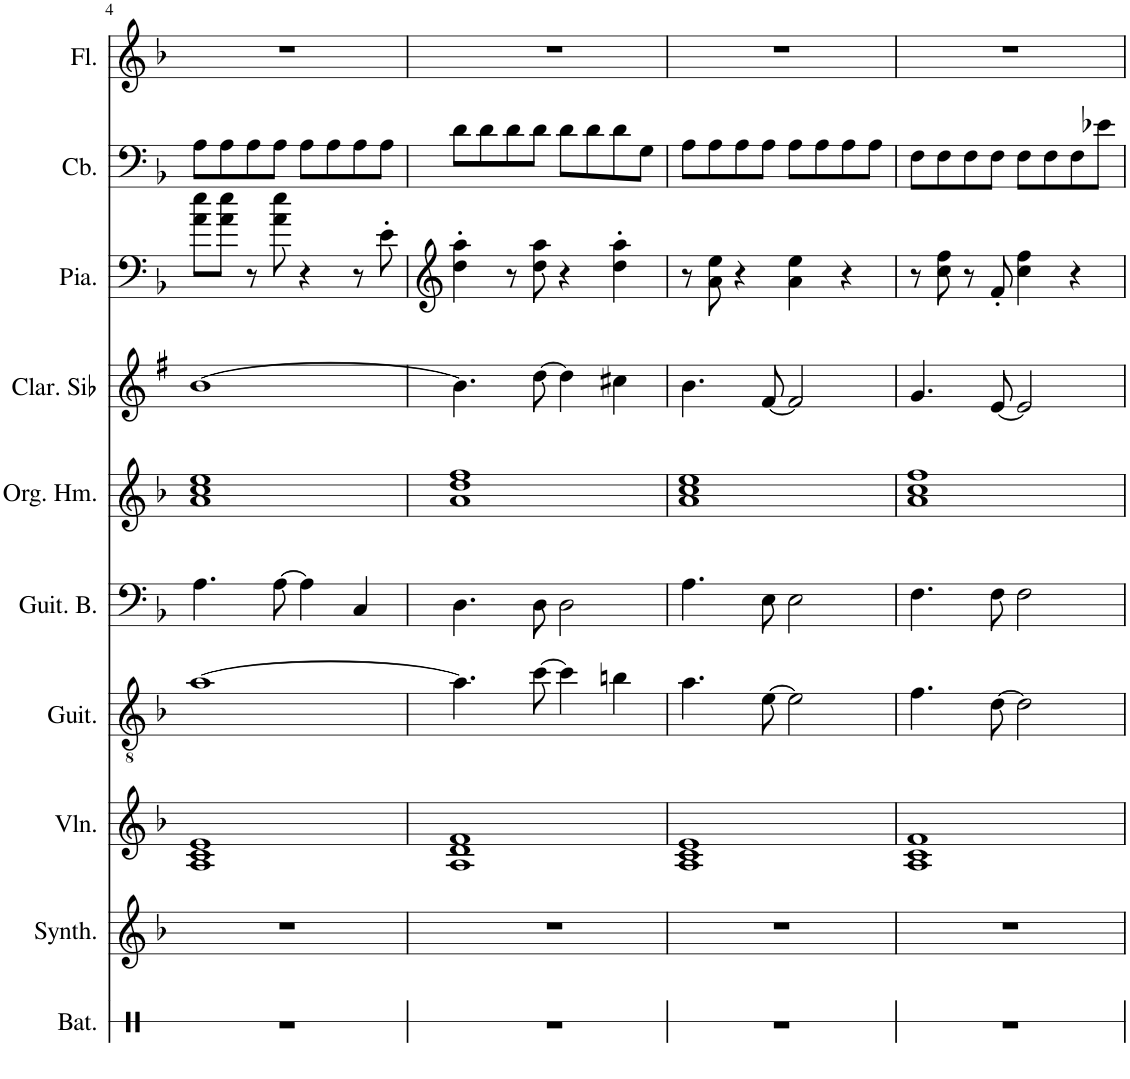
**kern	**kern	**kern	**kern	**kern	**kern	**kern	**kern	**kern	**kern
*part10	*part9	*part8	*part7	*part6	*part5	*part4	*part3	*part2	*part1
*staff10	*staff9	*staff8	*staff7	*staff6	*staff5	*staff4	*staff3	*staff2	*staff1
*I"Batterie	*I"Synthétiseur d'effets, FX 4 (atmosphere)	*I"Violon	*I"Guitare acoustique, Acoustic Guitar (steel)	*I"Guitare Basse, Slap Bass 1	*I"Orgue Hammond, Drawbar Organ	*I"Clarinette en Sib	*I"Piano	*I"Contrebasse, Acoustic Bass	*I"Flûte
*I'Bat.	*I'Synth.	*I'Vln.	*I'Guit.	*I'Guit. B.	*I'Org. Hm.	*I'Clar. Sib	*I'Pia.	*I'Cb.	*I'Fl.
!!LO:PB:g=z
*clefX	*clefG2	*clefG2	*clefGv2	*clefF4	*clefG2	*clefG2	*clefG2	*clefF4	*clefG2
*	*	*	*	*Trd7c12	*	*Trd1c2	*	*Trd7c12	*
*k[]	*k[b-]	*k[b-]	*k[b-]	*k[b-]	*k[b-]	*k[f#]	*k[b-]	*k[b-]	*k[b-]
*M4/4	*M4/4	*M4/4	*M4/4	*M4/4	*M4/4	*M4/4	*M4/4	*M4/4	*M4/4
=4	=4	=4	=4	=4	=4	=4	=4	=4	=4
1r	1r	1A 1c 1e	[1a	4.A\	1a 1cc 1ee	[1b	8a\ 8ee\L	8A\L	1r
.	.	.	.	.	.	.	8a\ 8ee\J	8A\	.
.	.	.	.	.	.	.	8r	8A\	.
.	.	.	.	[8A\	.	.	8a\ 8ee\	8A\J	.
.	.	.	.	4A\]	.	.	4r	8A\L	.
.	.	.	.	.	.	.	.	8A\	.
.	.	.	.	4C/	.	.	8r	8A\	.
.	.	.	.	.	.	.	8e'\	8A\J	.
=5	=5	=5	=5	=5	=5	=5	=5	=5	=5
1r	1r	1A 1d 1f	4.a\]	4.D\	1a 1dd 1ff	4.b\]	4dd\' 4aa\'	8d\L	1r
.	.	.	.	.	.	.	.	8d\	.
.	.	.	.	.	.	.	8r	8d\	.
.	.	.	[8cc\	8D\	.	[8dd\	8dd\ 8aa\	8d\J	.
.	.	.	4cc\]	2D\	.	4dd\]	4r	8d\L	.
.	.	.	.	.	.	.	.	8d\	.
.	.	.	4bn\	.	.	4cc#X\	4dd\' 4aa\'	8d\	.
.	.	.	.	.	.	.	.	8G\J	.
=6	=6	=6	=6	=6	=6	=6	=6	=6	=6
1r	1r	1A 1c 1e	4.a\	4.A\	1a 1cc 1ee	4.b\	8r	8A\L	1r
.	.	.	.	.	.	.	8a\ 8ee\	8A\	.
.	.	.	.	.	.	.	4r	8A\	.
.	.	.	[8e\	8E\	.	[8f#/	.	8A\J	.
.	.	.	2e\]	2E\	.	2f#/]	4a\ 4ee\	8A\L	.
.	.	.	.	.	.	.	.	8A\	.
.	.	.	.	.	.	.	4r	8A\	.
.	.	.	.	.	.	.	.	8A\J	.
=7	=7	=7	=7	=7	=7	=7	=7	=7	=7
1r	1r	1A 1c 1f	4.f\	4.F\	1a 1cc 1ff	4.g/	8r	8F\L	1r
.	.	.	.	.	.	.	8cc\ 8ff\	8F\	.
.	.	.	.	.	.	.	8r	8F\	.
.	.	.	[8d\	8F\	.	[8e/	8f'/	8F\J	.
.	.	.	2d\]	2F\	.	2e/]	4cc\ 4ff\	8F\L	.
.	.	.	.	.	.	.	.	8F\	.
.	.	.	.	.	.	.	4r	8F\	.
.	.	.	.	.	.	.	.	8e-X\J	.
=	=	=	=	=	=	=	=	=	=
*-	*-	*-	*-	*-	*-	*-	*-	*-	*-
